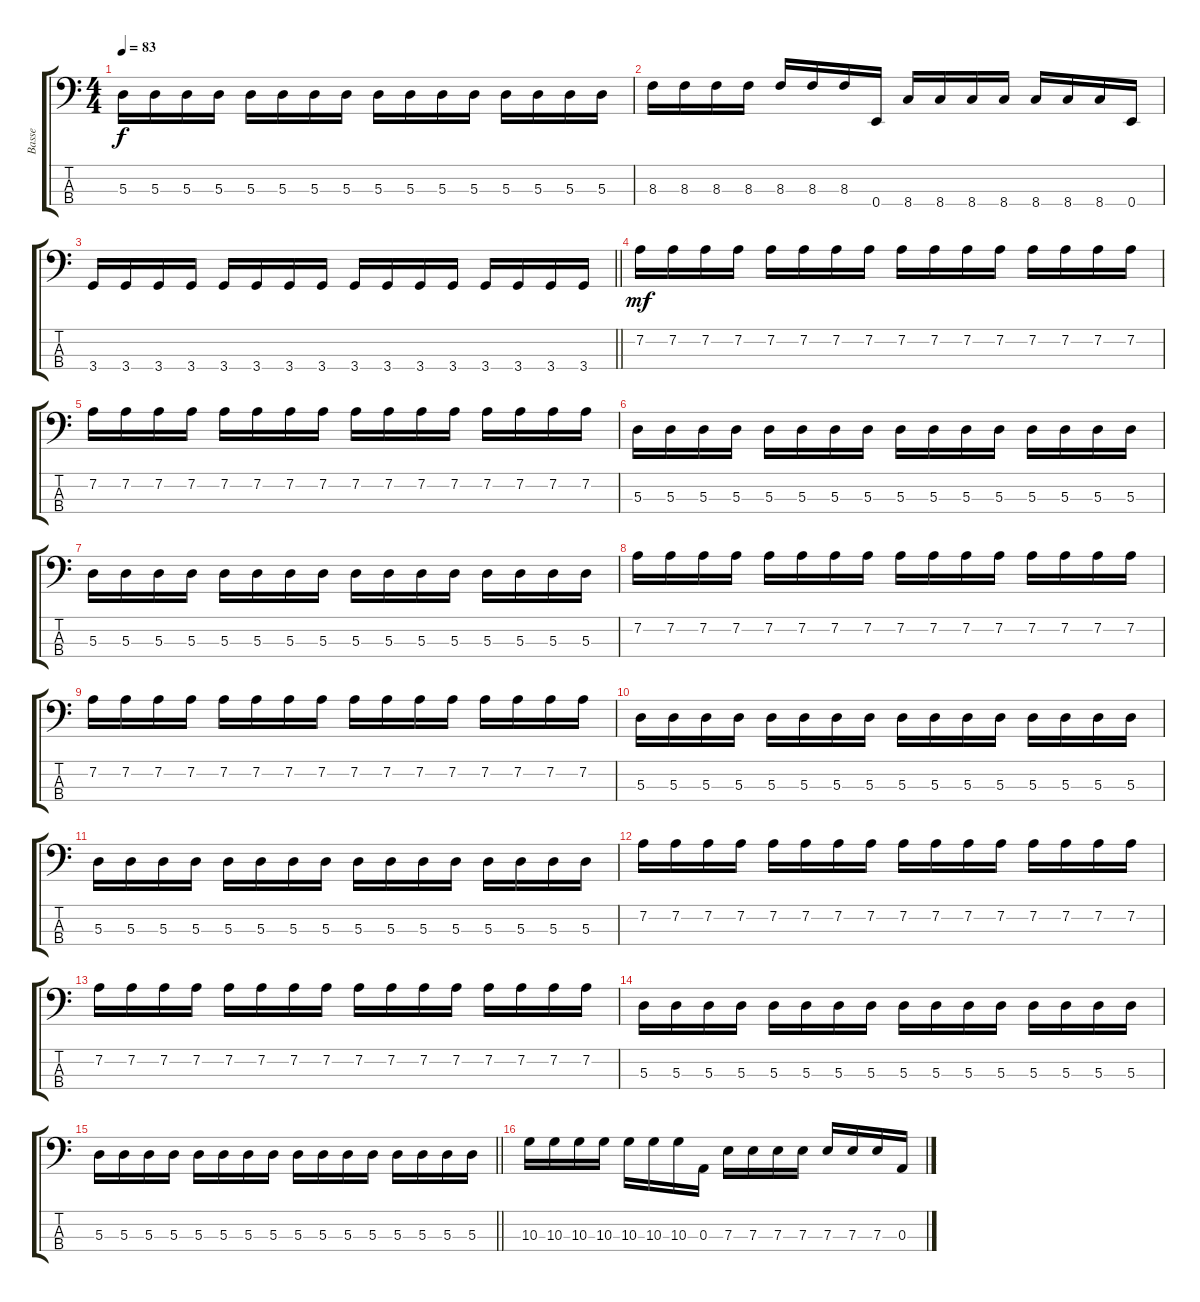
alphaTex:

\track ("Basse" "Basse") {instrument electricbasspick}
\staff {score tabs}
\tuning (G2 D2 A1 E1) {hide}
\ts (4 4)
\tempo 83
\clef f4
\ks c
5.3.16{dy f} 5.3.16 5.3.16 5.3.16 5.3.16 5.3.16 5.3.16 5.3.16 5.3.16 5.3.16 5.3.16 5.3.16 5.3.16 5.3.16 5.3.16 5.3.16 |
8.3.16 8.3.16 8.3.16 8.3.16 8.3.16 8.3.16 8.3.16 0.4.16 8.4.16 8.4.16 8.4.16 8.4.16 8.4.16 8.4.16 8.4.16 0.4.16 |
\barLineRight lightlight
3.4.16 3.4.16 3.4.16 3.4.16 3.4.16 3.4.16 3.4.16 3.4.16 3.4.16 3.4.16 3.4.16 3.4.16 3.4.16 3.4.16 3.4.16 3.4.16 |
\section ("" "")
7.2.16{dy mf} 7.2.16 7.2.16 7.2.16 7.2.16 7.2.16 7.2.16 7.2.16 7.2.16 7.2.16 7.2.16 7.2.16 7.2.16 7.2.16 7.2.16 7.2.16 |
7.2.16 7.2.16 7.2.16 7.2.16 7.2.16 7.2.16 7.2.16 7.2.16 7.2.16 7.2.16 7.2.16 7.2.16 7.2.16 7.2.16 7.2.16 7.2.16 |
5.3.16 5.3.16 5.3.16 5.3.16 5.3.16 5.3.16 5.3.16 5.3.16 5.3.16 5.3.16 5.3.16 5.3.16 5.3.16 5.3.16 5.3.16 5.3.16 |
5.3.16 5.3.16 5.3.16 5.3.16 5.3.16 5.3.16 5.3.16 5.3.16 5.3.16 5.3.16 5.3.16 5.3.16 5.3.16 5.3.16 5.3.16 5.3.16 |
7.2.16 7.2.16 7.2.16 7.2.16 7.2.16 7.2.16 7.2.16 7.2.16 7.2.16 7.2.16 7.2.16 7.2.16 7.2.16 7.2.16 7.2.16 7.2.16 |
7.2.16 7.2.16 7.2.16 7.2.16 7.2.16 7.2.16 7.2.16 7.2.16 7.2.16 7.2.16 7.2.16 7.2.16 7.2.16 7.2.16 7.2.16 7.2.16 |
5.3.16 5.3.16 5.3.16 5.3.16 5.3.16 5.3.16 5.3.16 5.3.16 5.3.16 5.3.16 5.3.16 5.3.16 5.3.16 5.3.16 5.3.16 5.3.16 |
5.3.16 5.3.16 5.3.16 5.3.16 5.3.16 5.3.16 5.3.16 5.3.16 5.3.16 5.3.16 5.3.16 5.3.16 5.3.16 5.3.16 5.3.16 5.3.16 |
7.2.16 7.2.16 7.2.16 7.2.16 7.2.16 7.2.16 7.2.16 7.2.16 7.2.16 7.2.16 7.2.16 7.2.16 7.2.16 7.2.16 7.2.16 7.2.16 |
7.2.16 7.2.16 7.2.16 7.2.16 7.2.16 7.2.16 7.2.16 7.2.16 7.2.16 7.2.16 7.2.16 7.2.16 7.2.16 7.2.16 7.2.16 7.2.16 |
5.3.16 5.3.16 5.3.16 5.3.16 5.3.16 5.3.16 5.3.16 5.3.16 5.3.16 5.3.16 5.3.16 5.3.16 5.3.16 5.3.16 5.3.16 5.3.16 |
\barLineRight lightlight
5.3.16 5.3.16 5.3.16 5.3.16 5.3.16 5.3.16 5.3.16 5.3.16 5.3.16 5.3.16 5.3.16 5.3.16 5.3.16 5.3.16 5.3.16 5.3.16 |
\section ("" "")
10.3.16 10.3.16 10.3.16 10.3.16 10.3.16 10.3.16 10.3.16 0.3.16 7.3.16 7.3.16 7.3.16 7.3.16 7.3.16 7.3.16 7.3.16 0.3.16
